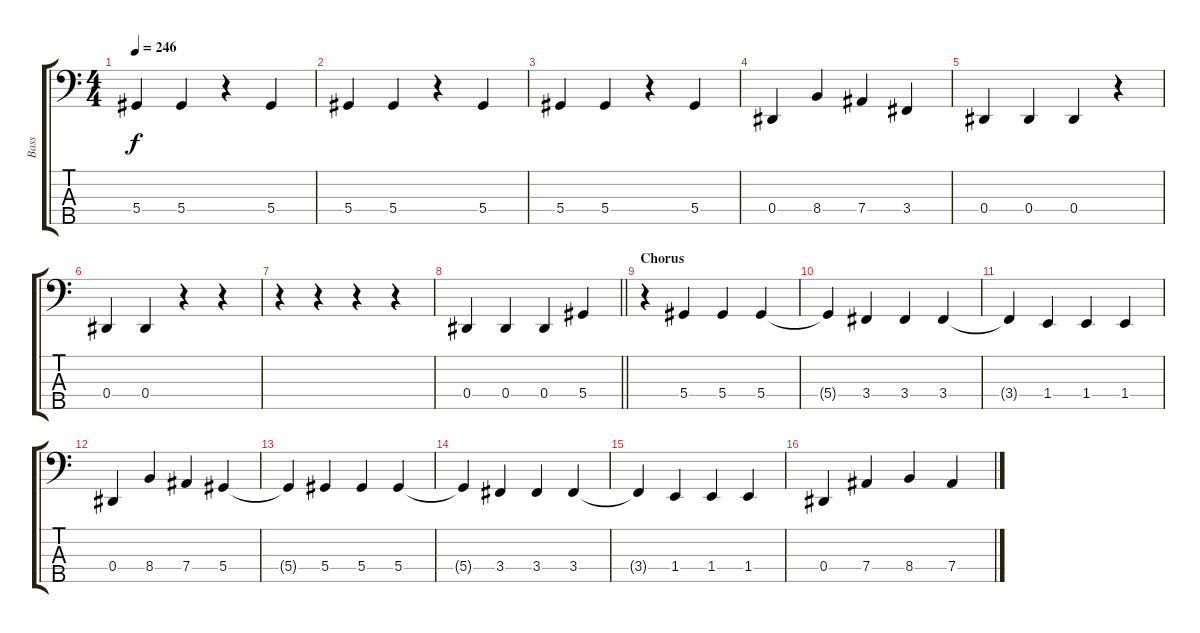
\track ("Bass" "Bass") {instrument electricbassfinger}
\staff {score tabs}
\tuning (Gb2 Db2 Ab1 Eb1 Bb0) {hide}
\ts (4 4)
\tempo 246
\clef f4
\ks c
5.4.4{dy f} 5.4.4 r.4 5.4.4 |
5.4.4 5.4.4 r.4 5.4.4 |
5.4.4 5.4.4 r.4 5.4.4 |
0.4.4 8.4.4 7.4.4 3.4.4 |
0.4.4 0.4.4 0.4.4 r.4 |
0.4.4 0.4.4 r.4 r.4 |
r.4 r.4 r.4 r.4 |
\barLineRight lightlight
0.4.4 0.4.4 0.4.4 5.4.4 |
\section ("" "Chorus")
r.4 5.4.4 5.4.4 5.4.4 |
5.4{t}.4 3.4.4 3.4.4 3.4.4 |
3.4{t}.4 1.4.4 1.4.4 1.4.4 |
0.4.4 8.4.4 7.4.4 5.4.4 |
5.4{t}.4 5.4.4 5.4.4 5.4.4 |
5.4{t}.4 3.4.4 3.4.4 3.4.4 |
3.4{t}.4 1.4.4 1.4.4 1.4.4 |
0.4.4 7.4.4 8.4.4 7.4.4
